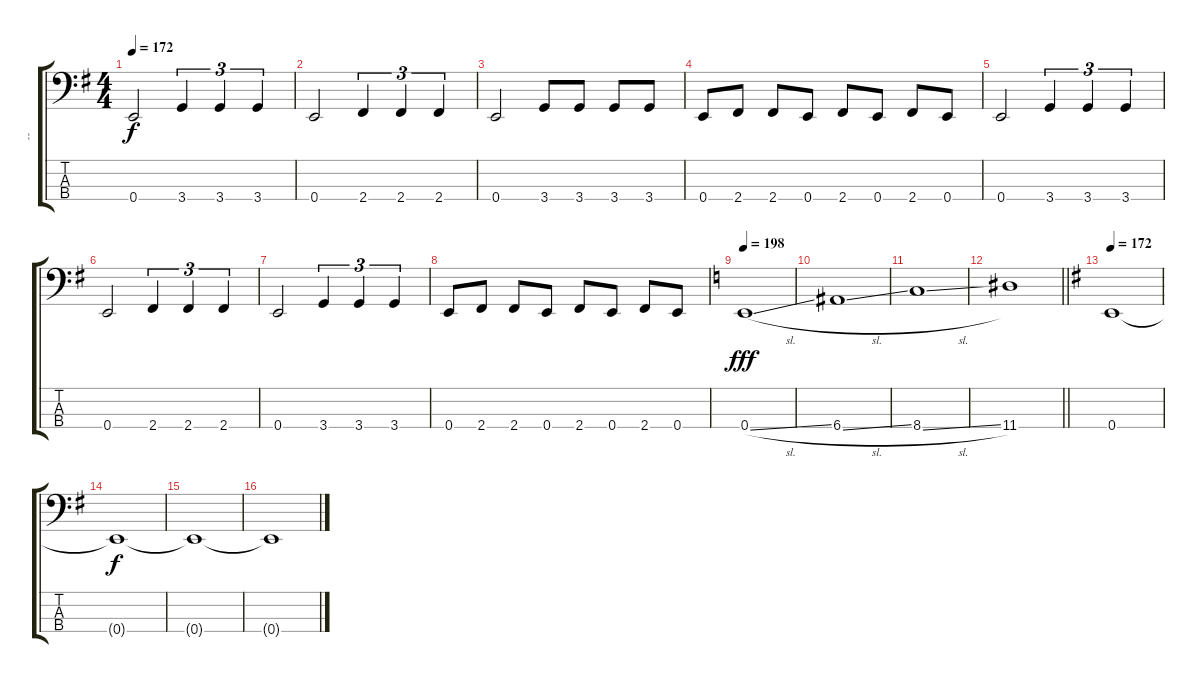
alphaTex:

\track ("--" "--") {instrument fretlessbass}
\staff {score tabs}
\tuning (G2 D2 A1 E1) {hide}
\ts (4 4)
\section ("" "")
\tempo 172
\clef f4
\ks g
0.4.2{dy f} 3.4.4{tu (3 2)} 3.4.4{tu (3 2)} 3.4.4{tu (3 2)} |
0.4.2 2.4.4{tu (3 2)} 2.4.4{tu (3 2)} 2.4.4{tu (3 2)} |
0.4.2 3.4.8 3.4.8 3.4.8 3.4.8 |
0.4.8 2.4.8 2.4.8 0.4.8 2.4.8 0.4.8 2.4.8 0.4.8 |
0.4.2 3.4.4{tu (3 2)} 3.4.4{tu (3 2)} 3.4.4{tu (3 2)} |
0.4.2 2.4.4{tu (3 2)} 2.4.4{tu (3 2)} 2.4.4{tu (3 2)} |
0.4.2 3.4.4{tu (3 2)} 3.4.4{tu (3 2)} 3.4.4{tu (3 2)} |
0.4.8 2.4.8 2.4.8 0.4.8 2.4.8 0.4.8 2.4.8 0.4.8 |
\tempo 198
\ks c
0.4{sl}.1{dy fff} |
6.4{sl}.1 |
8.4{sl}.1 |
\barLineRight lightlight
11.4.1 |
\section ("" "")
\tempo 172
\ks g
0.4.1 |
0.4{t}.1{dy f} |
0.4{t}.1{volume 4} |
0.4{t}.1
